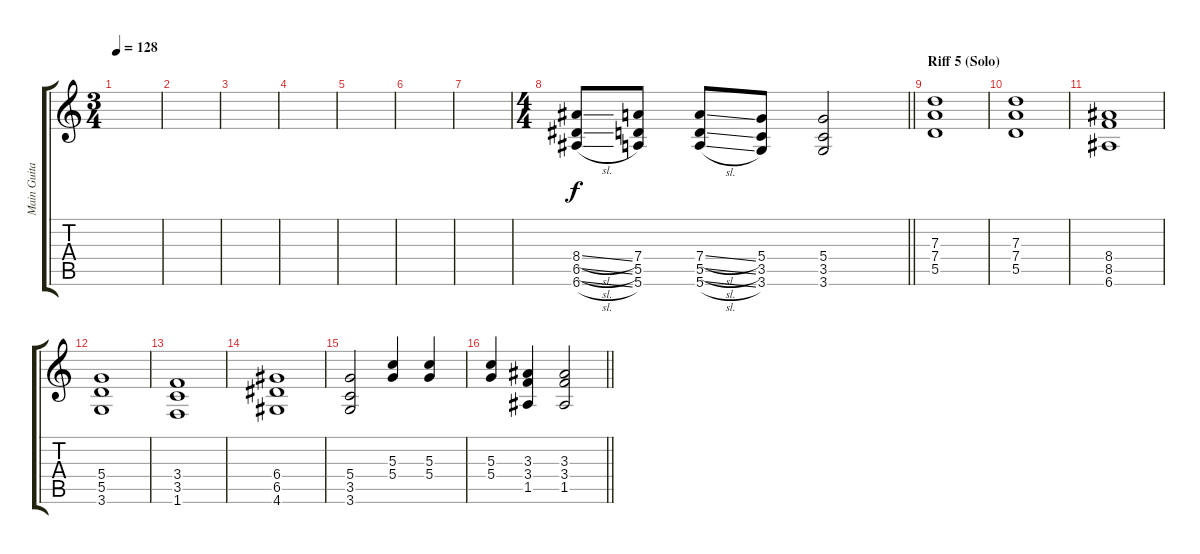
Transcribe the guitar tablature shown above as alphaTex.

\track ("Main Guitar" "Main Guita") {instrument electricguitarjazz}
\staff {score tabs}
\tuning (E4 B3 G3 D3 A2 E2) {hide}
\ts (3 4)
\tempo 128
\clef g2
\ks c
|
|
|
|
|
|
|
\ts (4 4)
\barLineRight lightlight
(8.4{sl} 6.5{sl} 6.6{sl}).8 (7.4 5.5 5.6).8 (7.4{sl} 5.5{sl} 5.6{sl}).8 (5.4 3.5 3.6).8 (5.4 3.5 3.6).2 |
\section ("" "Riff 5 (Solo)")
(7.3 7.4 5.5).1 |
(7.3 7.4 5.5).1 |
(8.4 8.5 6.6).1 |
(5.4 5.5 3.6).1 |
(3.4 3.5 1.6).1 |
(6.4 6.5 4.6).1 |
(5.4 3.5 3.6).2 (5.3 5.4).4 (5.3 5.4).4 |
\barLineRight lightlight
(5.3 5.4).4 (3.3 3.4 1.5).4 (3.3 3.4 1.5).2
